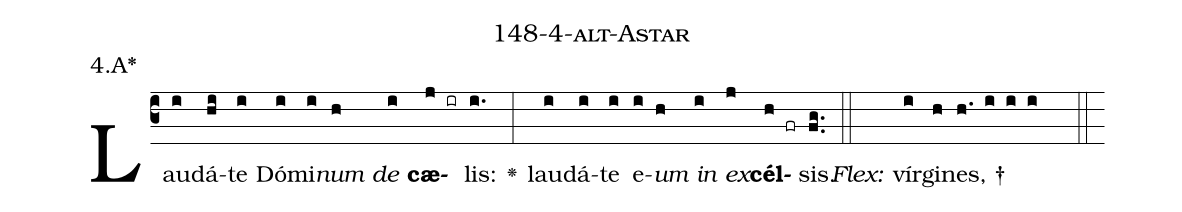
name: 148-4-alt-Astar;
annotation: 4.A*;
%%
(c3)Lau(i)dá(hi)te(i) Dó(i)mi(i)<i>num</i>(h) <i>de</i>(i) <b>cæ</b>(j ir)lis:(i.) <v>\greheightstar</v>(:) lau(i)dá(i)te(i) e(i)<i>um</i>(h) <i>in</i>(i) <i>ex</i>(j)<b>cél</b>(h fr)sis.(fg..) (::)
<i>Flex:</i>()  vír(i)gi(h)nes, †(h. i i i  ::)

%E(i) u(h) o(i) u(j) a(h) e.(fg..) (::)
